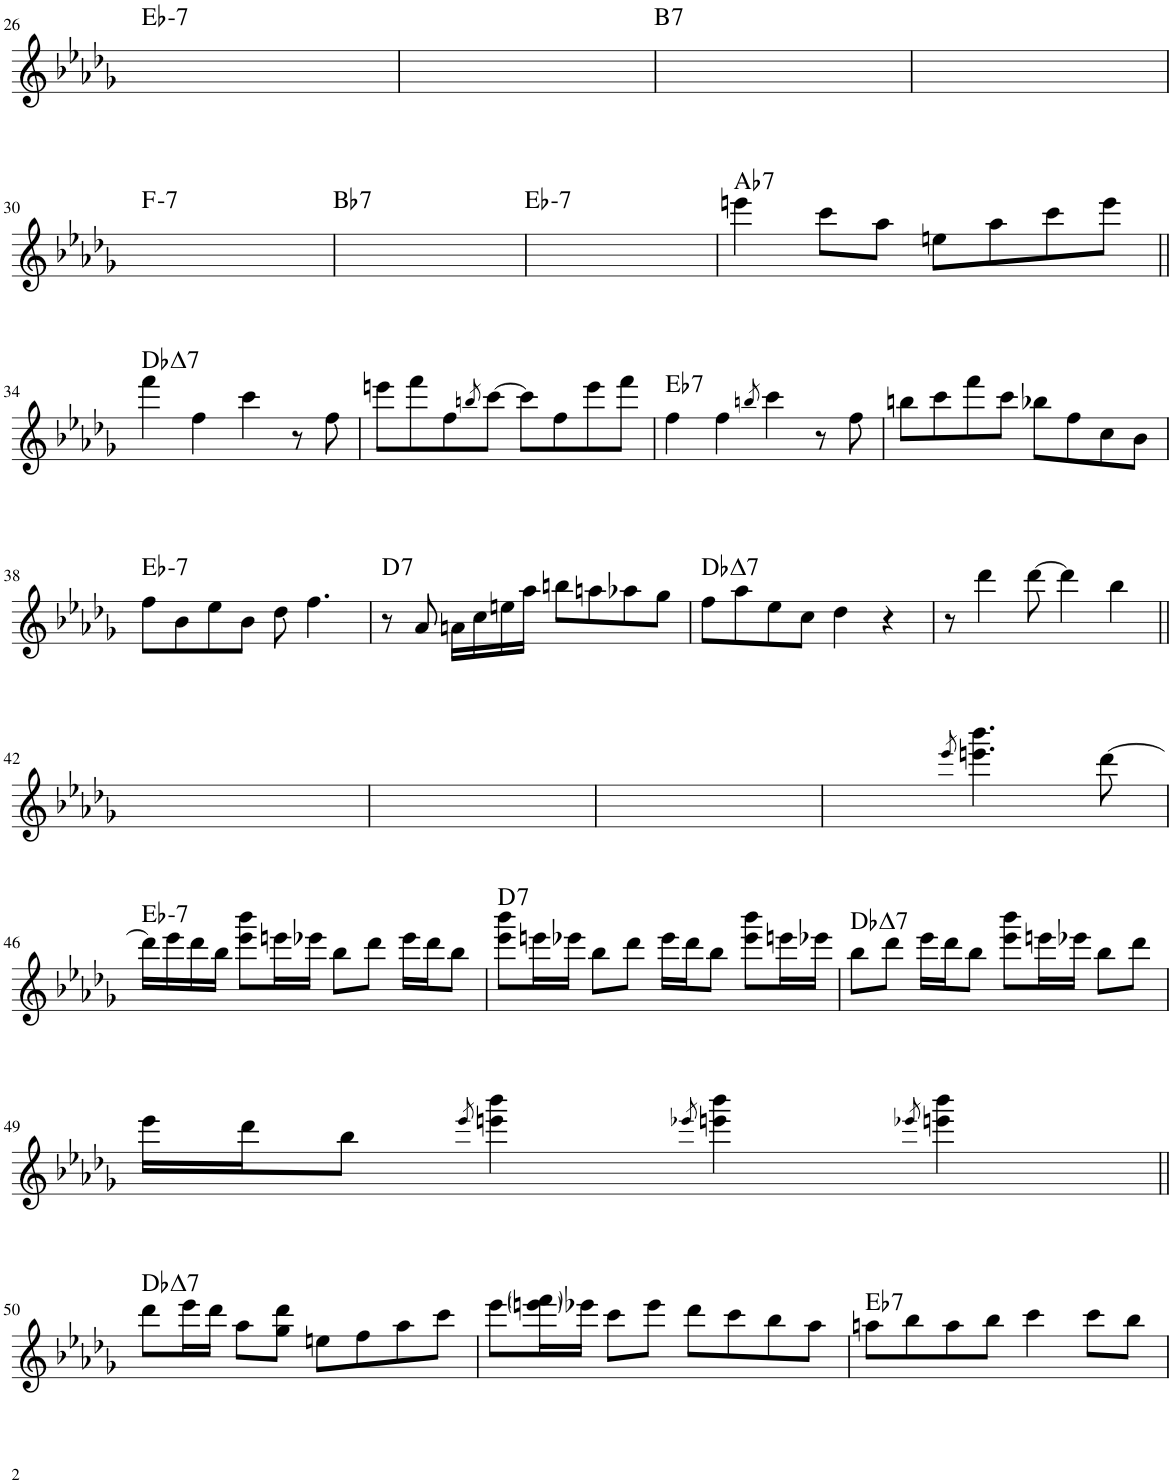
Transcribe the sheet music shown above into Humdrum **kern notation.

**kern	**harte
*part1	*part1
*staff1	*
*I"Piano	*
*I'Pno.	*
!!LO:PB:g=z
*clefG2	*
*k[b-e-a-d-g-]	*
*M4/4	*
=26	=26
!	!LO:H:kt=7
1ryy	Eb:min7
=27	=27
1ryy	.
=28	=28
!	!LO:H:kt=7
1ryy	B:7
=29	=29
1ryy	.
!!LO:LB:g=z
=30	=30
!	!LO:H:kt=7
1ryy	F:min7
=31	=31
!	!LO:H:kt=7
1ryy	Bb:7
=32	=32
!	!LO:H:kt=7
1ryy	Eb:min7
=33	=33
!	!LO:H:kt=7
4eeen\	Ab:7
8ccc\L	.
8aa-\J	.
8een\L	.
8aa-\	.
8ccc\	.
8eee\J	.
!!LO:LB:g=z
=34||	=34||
!	!LO:H:kt=7
4fff\	Db:maj7
4ff\	.
4ccc\	.
8r	.
8ff\	.
=35	=35
8eeen\L	.
8fff\	.
8ff\	.
8qbbn/	.
[8ccc\J	.
8ccc\L]	.
8ff\	.
8eee\	.
8fff\J	.
=36	=36
!	!LO:H:kt=7
4ff\	Eb:7
4ff\	.
8qbbn/	.
4ccc\	.
8r	.
8ff\	.
=37	=37
8bbn\L	.
8ccc\	.
8fff\	.
8ccc\J	.
8bb-X\L	.
8ff\	.
8cc\	.
8b-\J	.
!!LO:LB:g=z
=38	=38
!	!LO:H:kt=7
8ff\L	Eb:min7
8b-\	.
8ee-\	.
8b-\J	.
8dd-\	.
4.ff\	.
=39	=39
!	!LO:H:kt=7
8r	D:7
8a-/	.
16an\LL	.
16cc\	.
16een\	.
16aa-\JJ	.
8bbn\L	.
8aan\	.
8aa-X\	.
8gg-\J	.
=40	=40
!	!LO:H:kt=7
8ff\L	Db:maj7
8aa-\	.
8ee-\	.
8cc\J	.
4dd-\	.
4r	.
=41	=41
8r	.
4ddd-\	.
[8ddd-\	.
4ddd-\]	.
4bb-\	.
!!LO:LB:g=z
=42||	=42||
1ryy	.
=43	=43
1ryy	.
=44	=44
1ryy	.
=45	=45
2ryy	.
8qeee-/	.
4.eeen\ 4.bbb-\	.
[8ddd-\	.
!!LO:LB:g=z
=46	=46
!	!LO:H:kt=7
16ddd-\LL]	Eb:min7
16eee-\	.
16ddd-\	.
16bb-\JJ	.
8eee-\ 8bbb-\L	.
16eeen\L	.
16eee-X\JJ	.
8bb-\L	.
8ddd-\J	.
16eee-\LL	.
16ddd-\J	.
8bb-\J	.
=47	=47
!	!LO:H:kt=7
8eee-\ 8bbb-\L	D:7
16eeen\L	.
16eee-X\JJ	.
8bb-\L	.
8ddd-\J	.
16eee-\LL	.
16ddd-\J	.
8bb-\J	.
8eee-\ 8bbb-\L	.
16eeen\L	.
16eee-X\JJ	.
=48	=48
!	!LO:H:kt=7
8bb-\L	Db:maj7
8ddd-\J	.
16eee-\LL	.
16ddd-\J	.
8bb-\J	.
8eee-\ 8bbb-\L	.
16eeen\L	.
16eee-X\JJ	.
8bb-\L	.
8ddd-\J	.
!!LO:LB:g=z
=49	=49
16eee-\LL	.
16ddd-\J	.
8bb-\J	.
8qeee-/	.
4eeen\ 4bbb-\	.
8qeee-X/	.
4eeen\ 4bbb-\	.
8qeee-X/	.
4eeen\ 4bbb-\	.
!!LO:LB:g=z
=50||	=50||
!	!LO:H:kt=7
8ddd-\L	Db:maj7
16eee-\L	.
16ddd-\JJ	.
8aa-\L	.
8gg-\ 8ddd-\J	.
8een\L	.
8ff\	.
8aa-\	.
8ccc\J	.
=51	=51
8eee-\L	.
16eeen\ 16fff\L	.
16eee-X\JJ	.
8ccc\L	.
8eee-\J	.
8ddd-\L	.
8ccc\	.
8bb-\	.
8aa-\J	.
=52	=52
!	!LO:H:kt=7
8aan\L	Eb:7
8bb-\	.
8aa\	.
8bb-\J	.
4ccc\	.
8ccc\L	.
8bb-\J	.
=	=
*-	*-
